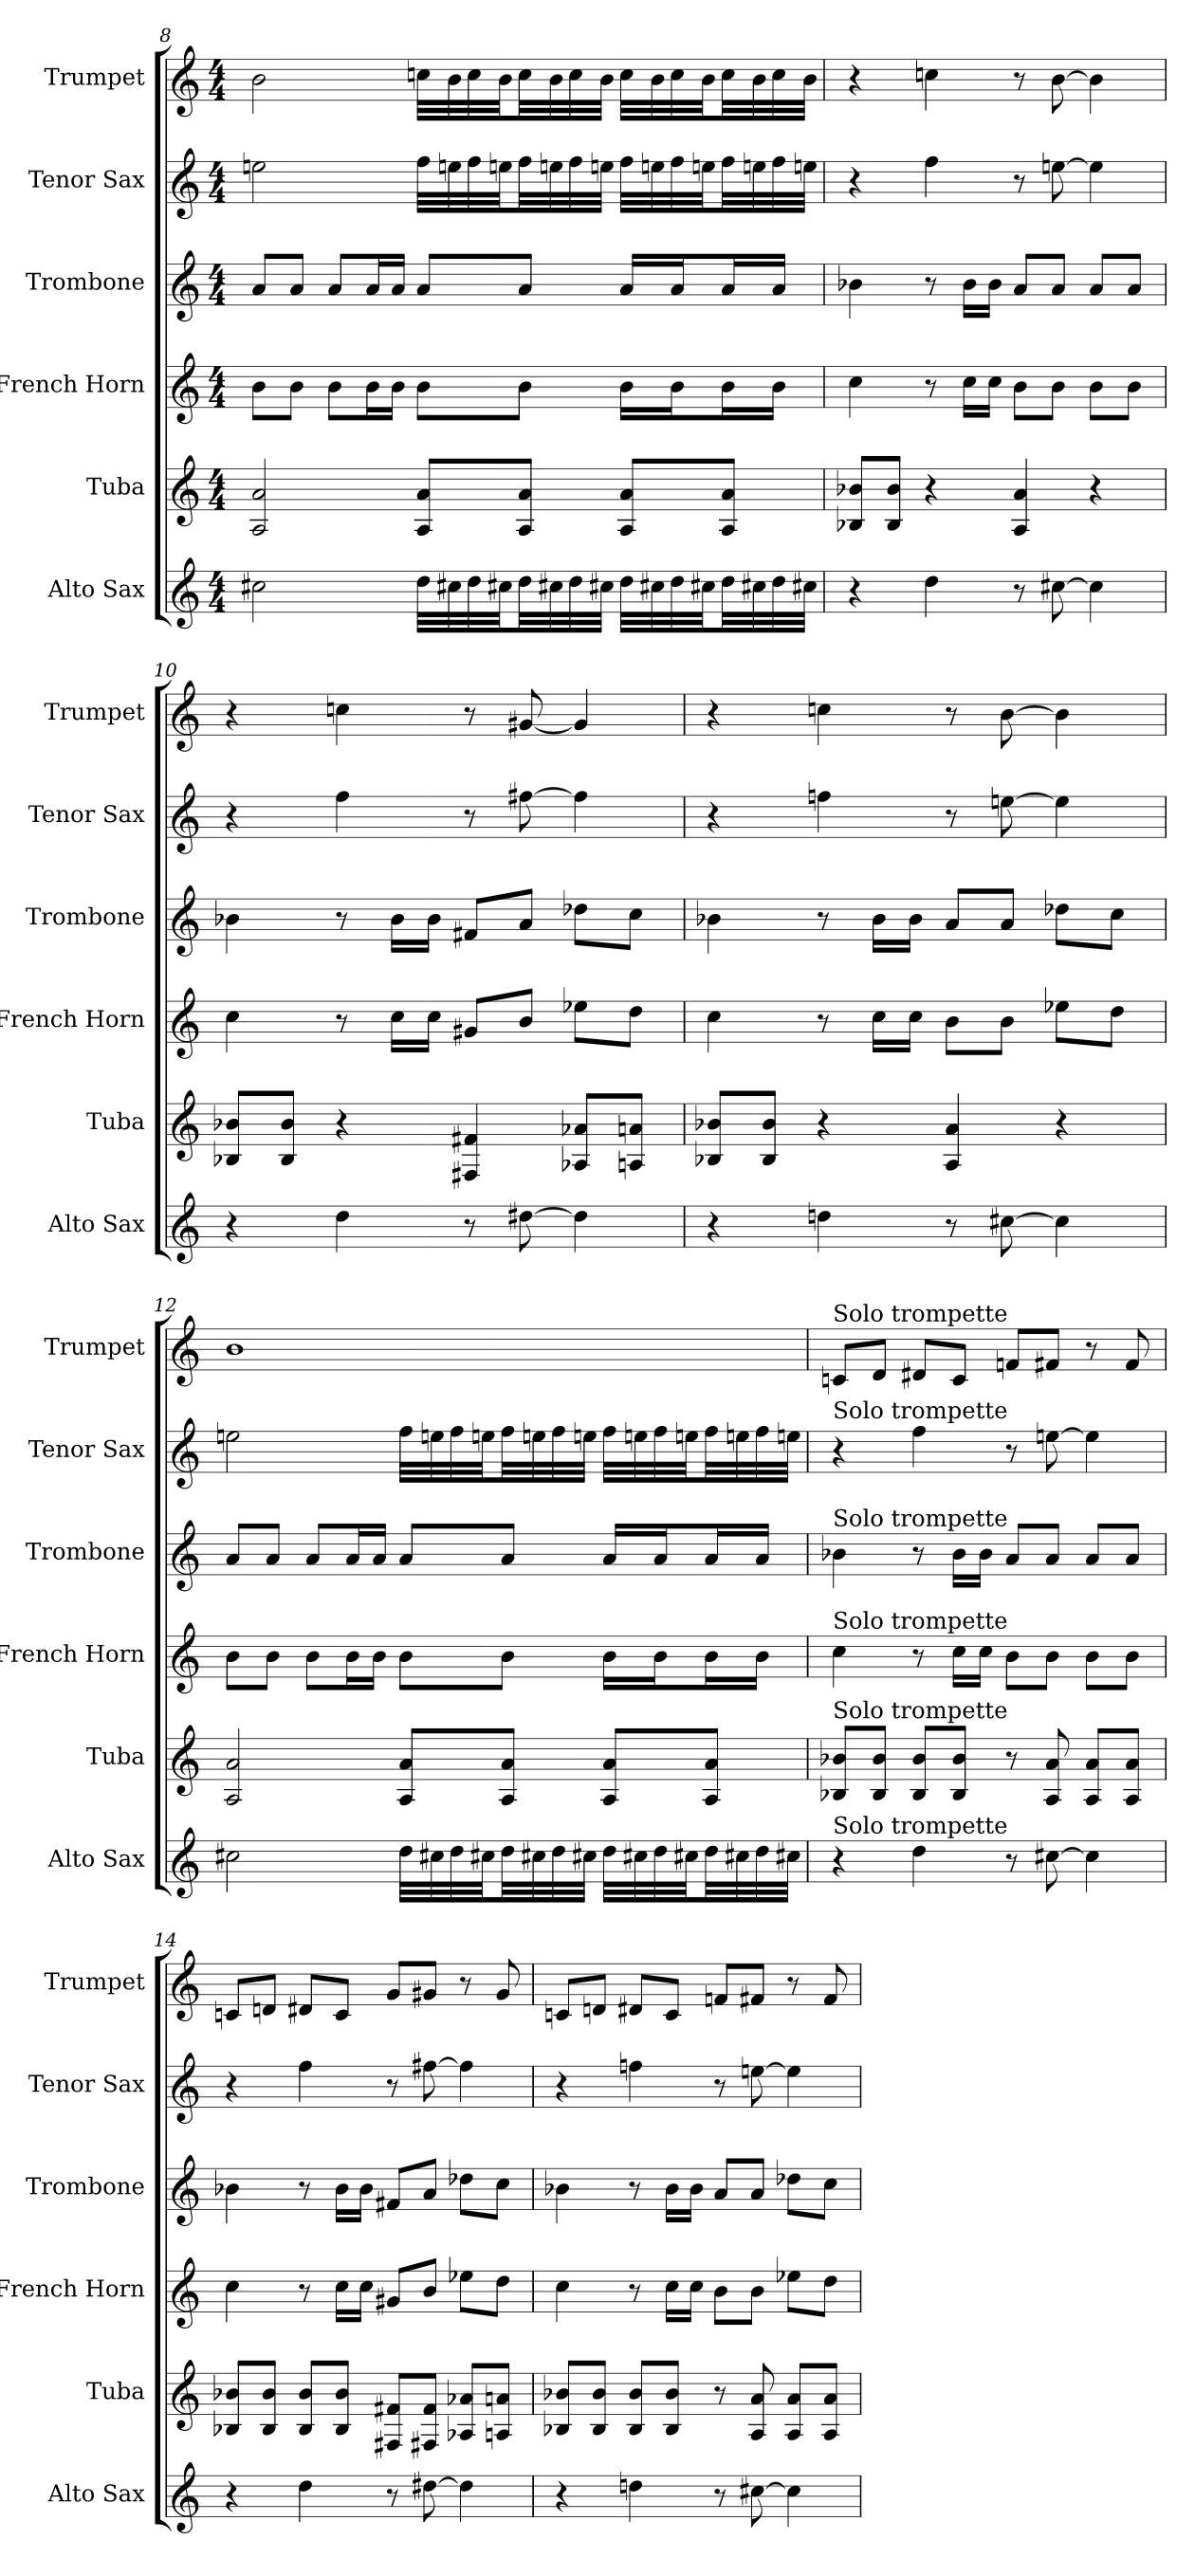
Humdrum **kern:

**kern	**kern	**kern	**kern	**kern	**kern
*part6	*part5	*part4	*part3	*part2	*part1
*staff6	*staff5	*staff4	*staff3	*staff2	*staff1
*I"Alto Sax	*I"Tuba	*I"French Horn	*I"Trombone	*I"Tenor Sax	*I"Trumpet
*I'Alto Sax	*I'Tuba	*I'French Horn	*I'Trombone	*I'Tenor Sax	*I'Trumpet
*clefG2	*clefG2	*clefG2	*clefG2	*clefG2	*clefG2
*ITrd5c9	*ITrd15c26	*ITrd4c7	*ITrd8c14	*ITrd8c14	*ITrd1c2
*M4/4	*M4/4	*M4/4	*M4/4	*M4/4	*M4/4
=8	=8	=8	=8	=8	=8
2en	2AAA 2AA	8eL	8AL	2en	2a
.	.	8eJ	8AJ	.	.
.	.	8eL	8AL	.	.
.	.	16eL	16AL	.	.
.	.	16eJJ	16AJJ	.	.
32fLLL	8AAA 8AAL	8eL	8AL	32fLLL	32b-LLL
32en	.	.	.	32en	32a
32f	.	.	.	32f	32b-
32enJJ	.	.	.	32enJJ	32aJJ
32fLL	8AAA 8AAJ	8eJ	8AJ	32fLL	32b-LL
32en	.	.	.	32en	32a
32f	.	.	.	32f	32b-
32enJJJ	.	.	.	32enJJJ	32aJJJ
32fLLL	8AAA 8AAL	16eLL	16ALL	32fLLL	32b-LLL
32en	.	.	.	32en	32a
32f	.	16eJ	16AJ	32f	32b-
32enJJ	.	.	.	32enJJ	32aJJ
32fLL	8AAA 8AAJ	16eL	16AL	32fLL	32b-LL
32en	.	.	.	32en	32a
32f	.	16eJJ	16AJJ	32f	32b-
32enJJJ	.	.	.	32enJJJ	32aJJJ
=9	=9	=9	=9	=9	=9
4r	8BBB- 8BB-L	4f	4B-	4r	4r
.	8BBB- 8BB-J	.	.	.	.
4f	4r	8r	8r	4f	4b-
.	.	16fLL	16B-LL	.	.
.	.	16fJJ	16B-JJ	.	.
8r	4AAA 4AA	8eL	8AL	8r	8r
[8en	.	8eJ	8AJ	[8en	[8a
4e]	4r	8eL	8AL	4e]	4a]
.	.	8eJ	8AJ	.	.
=10	=10	=10	=10	=10	=10
4r	8BBB- 8BB-L	4f	4B-	4r	4r
.	8BBB- 8BB-J	.	.	.	.
4f	4r	8r	8r	4f	4b-
.	.	16fLL	16B-LL	.	.
.	.	16fJJ	16B-JJ	.	.
8r	4FFF#X 4FF#X	8c#XL	8F#XL	8r	8r
[8f#X	.	8eJ	8AJ	[8f#X	[8f#X
4f#]	8AAA-X 8AA-XL	8a-XL	8d-XL	4f#]	4f#]
.	8AAAn 8AAnJ	8gJ	8cJ	.	.
=11	=11	=11	=11	=11	=11
4r	8BBB- 8BB-L	4f	4B-	4r	4r
.	8BBB- 8BB-J	.	.	.	.
4fn	4r	8r	8r	4fn	4b-
.	.	16fLL	16B-LL	.	.
.	.	16fJJ	16B-JJ	.	.
8r	4AAA 4AA	8eL	8AL	8r	8r
[8en	.	8eJ	8AJ	[8en	[8a
4e]	4r	8a-XL	8d-XL	4e]	4a]
.	.	8gJ	8cJ	.	.
=12	=12	=12	=12	=12	=12
2en	2AAA 2AA	8eL	8AL	2en	1a
.	.	8eJ	8AJ	.	.
.	.	8eL	8AL	.	.
.	.	16eL	16AL	.	.
.	.	16eJJ	16AJJ	.	.
32fLLL	8AAA 8AAL	8eL	8AL	32fLLL	.
32en	.	.	.	32en	.
32f	.	.	.	32f	.
32enJJ	.	.	.	32enJJ	.
32fLL	8AAA 8AAJ	8eJ	8AJ	32fLL	.
32en	.	.	.	32en	.
32f	.	.	.	32f	.
32enJJJ	.	.	.	32enJJJ	.
32fLLL	8AAA 8AAL	16eLL	16ALL	32fLLL	.
32en	.	.	.	32en	.
32f	.	16eJ	16AJ	32f	.
32enJJ	.	.	.	32enJJ	.
32fLL	8AAA 8AAJ	16eL	16AL	32fLL	.
32en	.	.	.	32en	.
32f	.	16eJJ	16AJJ	32f	.
32enJJJ	.	.	.	32enJJJ	.
=13	=13	=13	=13	=13	=13
!	!	!	!	!	!LO:TX:a:t=Solo trompette
!	!	!	!	!LO:TX:a:t=Solo trompette	!
!	!	!	!LO:TX:a:t=Solo trompette	!	!
!	!	!LO:TX:a:t=Solo trompette	!	!	!
!	!LO:TX:a:t=Solo trompette	!	!	!	!
!LO:TX:a:t=Solo trompette	!	!	!	!	!
4r	8BBB- 8BB-L	4f	4B-	4r	8B-L
.	8BBB- 8BB-J	.	.	.	8cJ
4f	8BBB- 8BB-L	8r	8r	4f	8c#XL
.	8BBB- 8BB-J	16fLL	16B-LL	.	8B-J
.	.	16fJJ	16B-JJ	.	.
8r	8r	8eL	8AL	8r	8e-L
[8en	8AAA 8AA	8eJ	8AJ	[8en	8enJ
4e]	8AAA 8AAL	8eL	8AL	4e]	8r
.	8AAA 8AAJ	8eJ	8AJ	.	8e
=14	=14	=14	=14	=14	=14
4r	8BBB- 8BB-L	4f	4B-	4r	8B-L
.	8BBB- 8BB-J	.	.	.	8cnJ
4f	8BBB- 8BB-L	8r	8r	4f	8c#XL
.	8BBB- 8BB-J	16fLL	16B-LL	.	8B-J
.	.	16fJJ	16B-JJ	.	.
8r	8FFF#X 8FF#XL	8c#XL	8F#XL	8r	8fL
[8f#X	8FFF#X 8FF#J	8eJ	8AJ	[8f#X	8f#XJ
4f#]	8AAA-X 8AA-XL	8a-XL	8d-XL	4f#]	8r
.	8AAAn 8AAnJ	8gJ	8cJ	.	8f#
=15	=15	=15	=15	=15	=15
4r	8BBB- 8BB-L	4f	4B-	4r	8B-L
.	8BBB- 8BB-J	.	.	.	8cnJ
4fn	8BBB- 8BB-L	8r	8r	4fn	8c#XL
.	8BBB- 8BB-J	16fLL	16B-LL	.	8B-J
.	.	16fJJ	16B-JJ	.	.
8r	8r	8eL	8AL	8r	8e-L
[8en	8AAA 8AA	8eJ	8AJ	[8en	8enJ
4e]	8AAA 8AAL	8a-XL	8d-XL	4e]	8r
.	8AAA 8AAJ	8gJ	8cJ	.	8e
=	=	=	=	=	=
*-	*-	*-	*-	*-	*-
